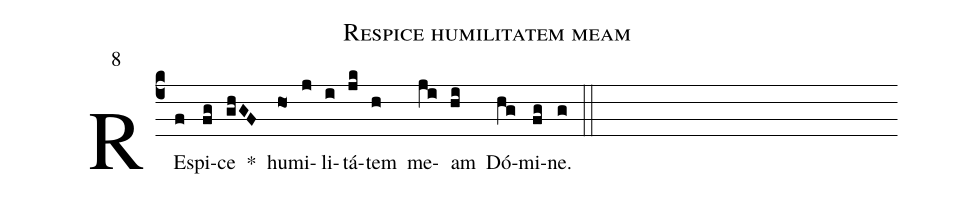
name: Respice humilitatem meam;
mode: 8;
%%
(c4)
REs(f)pi(fg)ce(ghGF) *()
hu(ho)mi(j)li(i)tá(jk)tem(h) me(ji)am(hi) Dó(hg)mi(fg)ne.(g) (::)
